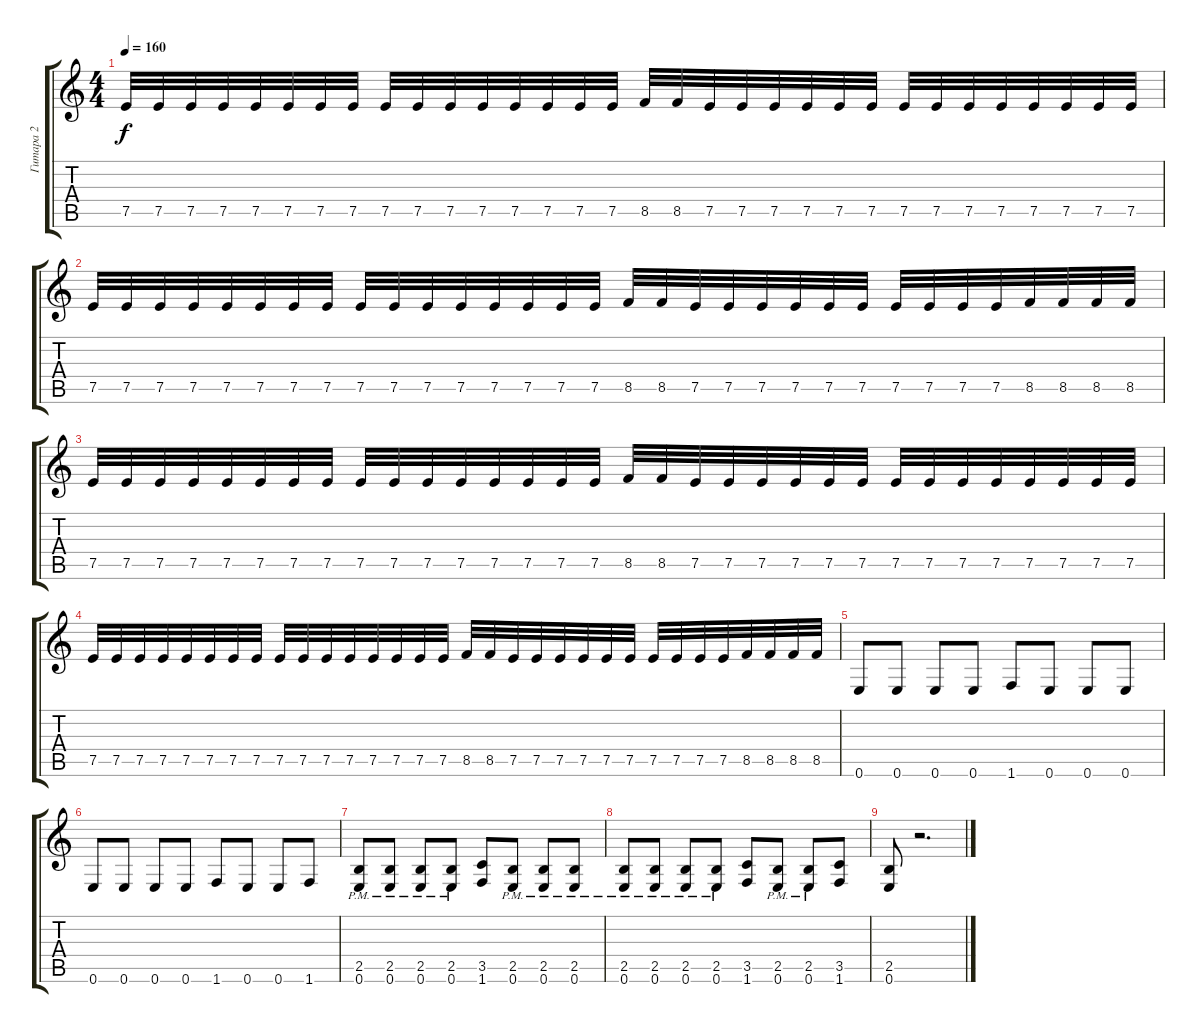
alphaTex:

\track ("Гитара 2" "Гитара 2") {instrument distortionguitar}
\staff {score tabs}
\tuning (E4 B3 G3 D3 A2 E2) {hide}
\ts (4 4)
\tempo 160
\clef g2
\ks c
7.5.32{dy f} 7.5.32 7.5.32 7.5.32 7.5.32 7.5.32 7.5.32 7.5.32 7.5.32 7.5.32 7.5.32 7.5.32 7.5.32 7.5.32 7.5.32 7.5.32 8.5.32 8.5.32 7.5.32 7.5.32 7.5.32 7.5.32 7.5.32 7.5.32 7.5.32 7.5.32 7.5.32 7.5.32 7.5.32 7.5.32 7.5.32 7.5.32 |
7.5.32 7.5.32 7.5.32 7.5.32 7.5.32 7.5.32 7.5.32 7.5.32 7.5.32 7.5.32 7.5.32 7.5.32 7.5.32 7.5.32 7.5.32 7.5.32 8.5.32 8.5.32 7.5.32 7.5.32 7.5.32 7.5.32 7.5.32 7.5.32 7.5.32 7.5.32 7.5.32 7.5.32 8.5.32 8.5.32 8.5.32 8.5.32 |
7.5.32 7.5.32 7.5.32 7.5.32 7.5.32 7.5.32 7.5.32 7.5.32 7.5.32 7.5.32 7.5.32 7.5.32 7.5.32 7.5.32 7.5.32 7.5.32 8.5.32 8.5.32 7.5.32 7.5.32 7.5.32 7.5.32 7.5.32 7.5.32 7.5.32 7.5.32 7.5.32 7.5.32 7.5.32 7.5.32 7.5.32 7.5.32 |
7.5.32 7.5.32 7.5.32 7.5.32 7.5.32 7.5.32 7.5.32 7.5.32 7.5.32 7.5.32 7.5.32 7.5.32 7.5.32 7.5.32 7.5.32 7.5.32 8.5.32 8.5.32 7.5.32 7.5.32 7.5.32 7.5.32 7.5.32 7.5.32 7.5.32 7.5.32 7.5.32 7.5.32 8.5.32 8.5.32 8.5.32 8.5.32 |
0.6.8 0.6.8 0.6.8 0.6.8 1.6.8 0.6.8 0.6.8 0.6.8 |
0.6.8 0.6.8 0.6.8 0.6.8 1.6.8 0.6.8 0.6.8 1.6.8 |
(2.5{pm} 0.6{pm}).8 (2.5{pm} 0.6{pm}).8 (2.5{pm} 0.6{pm}).8 (2.5{pm} 0.6{pm}).8 (3.5 1.6).8 (2.5{pm} 0.6{pm}).8 (2.5{pm} 0.6{pm}).8 (2.5{pm} 0.6{pm}).8 |
(2.5{pm} 0.6{pm}).8 (2.5{pm} 0.6{pm}).8 (2.5{pm} 0.6{pm}).8 (2.5{pm} 0.6{pm}).8 (3.5 1.6).8 (2.5{pm} 0.6{pm}).8 (2.5{pm} 0.6{pm}).8 (3.5 1.6).8 |
(2.5 0.6).8 r.2{d}
